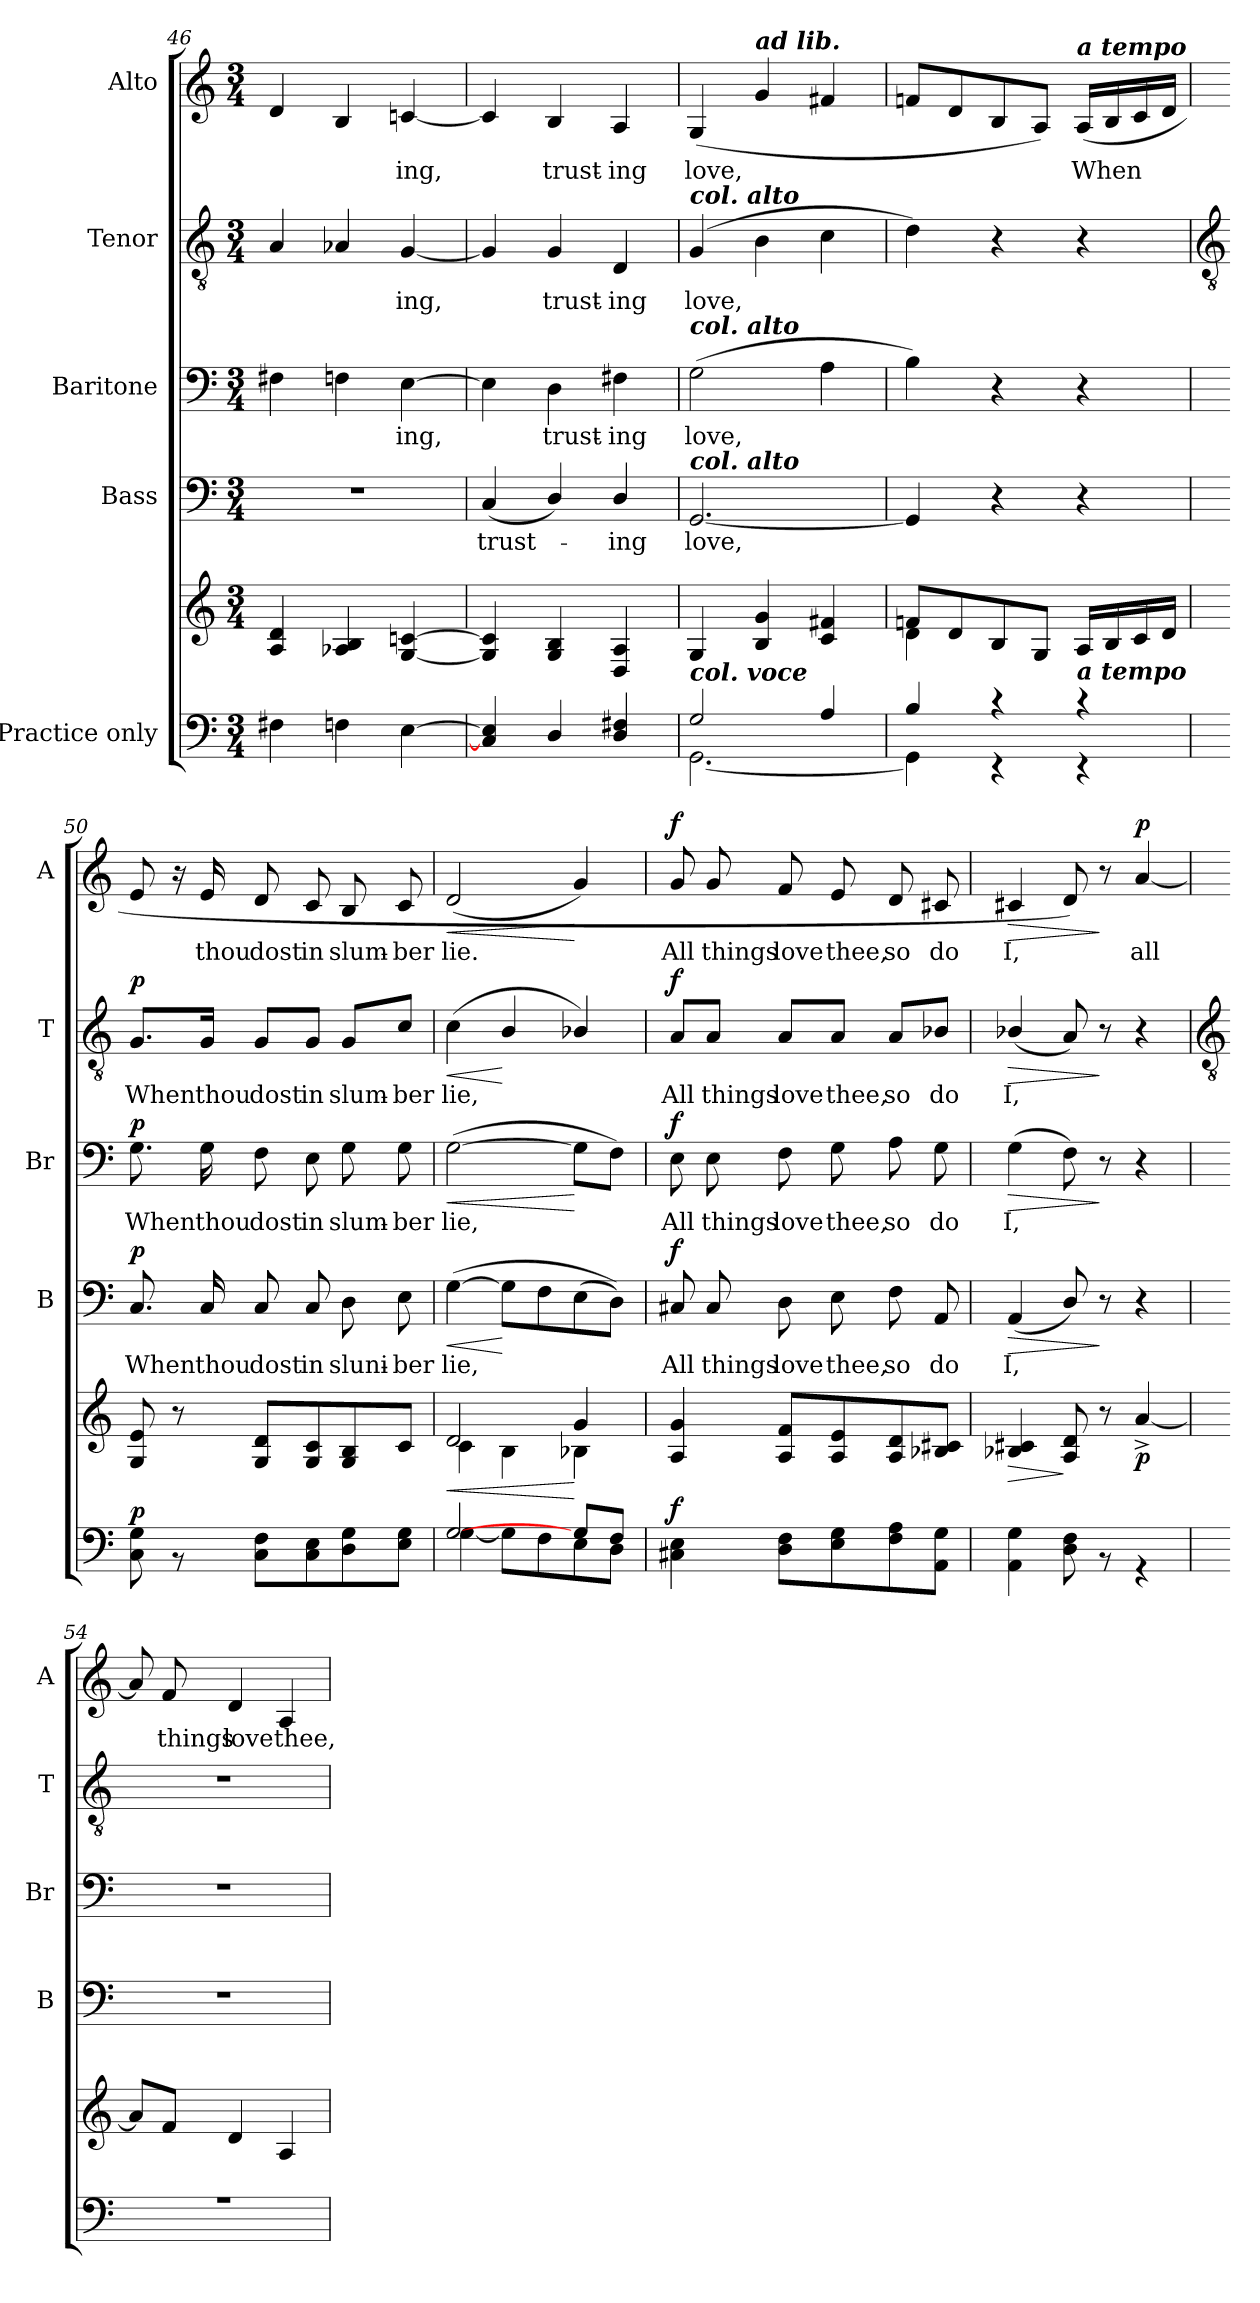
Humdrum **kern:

**kern	**kern	**dynam	**kern	**text	**dynam	**kern	**text	**dynam	**kern	**text	**dynam	**kern	**text	**dynam
*part5	*part5	*part5	*part4	*part4	*part4	*part3	*part3	*part3	*part2	*part2	*part2	*part1	*part1	*part1
*staff6	*staff5	*staff5/6	*staff4	*staff4	*staff4	*staff3	*staff3	*staff3	*staff2	*staff2	*staff2	*staff1	*staff1	*staff1
*I"Practice only	*	*	*I"Bass	*	*	*I"Baritone	*	*	*I"Tenor	*	*	*I"Alto	*	*
*	*	*	*I'B	*	*	*I'Br	*	*	*I'T	*	*	*I'A	*	*
*clefF4	*clefG2	*	*clefF4	*	*	*clefF4	*	*	*clefGv2	*	*	*clefG2	*	*
*k[]	*k[]	*	*k[]	*	*	*k[]	*	*	*k[]	*	*	*k[]	*	*
*C:	*C:	*	*C:	*	*	*C:	*	*	*C:	*	*	*C:	*	*
*M3/4	*M3/4	*	*M3/4	*	*	*M3/4	*	*	*M3/4	*	*	*M3/4	*	*
=46	=46	=46	=46	=46	=46	=46	=46	=46	=46	=46	=46	=46	=46	=46
*^	*^	*	*	*	*	*	*	*	*	*	*	*	*	*
!	!	!	!	!	!LO:N:vis=1	!	!	!	!	!	!	!	!	!	!	!
4F#X\	2ryy	4A/ 4d/	2ryy	.	2.r	.	.	4F#X	.	.	4A	.	.	4d	.	.
4Fn\	.	4A-X 4B	.	.	.	.	.	4Fn	.	.	4A-X	.	.	4B	.	.
!	!	!	!	!	!	!	!	!	!LO:LY:b	!	!	!LO:LY:b	!	!	!LO:LY:b	!
[4E\	4ryy	[4G [4cn	4ryy	.	.	.	.	[4E	ing,	.	[4G	ing,	.	[4cn	ing,	.
=47	=47	=47	=47	=47	=47	=47	=47	=47	=47	=47	=47	=47	=47	=47	=47	=47
!	!	!	!	!	!	!LO:LY:b	!	!	!	!	!	!	!	!	!	!
4C] 4E]	2.ryy	4G] 4c]	2ryy	.	(<4C	trust-	.	4E]	.	.	4G]	.	.	4c]	.	.
!	!	!	!	!	!	!	!	!	!LO:LY:b	!	!	!LO:LY:b	!	!	!LO:LY:b	!
4D	.	4G 4B	.	.	4D/)	.	.	4D	trust-	.	4G	trust-	.	4B/	trust-	.
!	!	!	!	!	!	!LO:LY:b	!	!	!LO:LY:b	!	!	!LO:LY:b	!	!	!LO:LY:b	!
4D 4F#X	.	4D 4A	4ryy	.	4D/	ing	.	4F#X	-ing	.	4D	-ing	.	4A	-ing	.
=48	=48	=48	=48	=48	=48	=48	=48	=48	=48	=48	=48	=48	=48	=48	=48	=48
!	!	!	!	!	!	!	!	!	!	!	!LO:TX:a:Bi:t=col. alto	!	!	!	!	!
!	!	!	!	!	!	!	!	!LO:TX:a:Bi:t=col. alto	!	!	!	!	!	!	!	!
!	!	!	!	!	!LO:TX:a:Bi:t=col. alto	!	!	!	!	!	!	!	!	!	!	!
!LO:TX:a:Bi:t=col. voce	!	!	!	!	!	!	!	!	!	!	!	!	!	!	!	!
!	!	!	!	!	!	!LO:LY:b	!	!	!LO:LY:b	!	!	!LO:LY:b	!	!	!LO:LY:b	!
2G/	[2.GG\	4G	4ryy	.	[2.GG	love,	.	(>2G	love,	.	(>4G	love,	.	(<4G	love,	.
!	!	!	!	!	!	!	!	!	!	!	!	!	!	!LO:TX:a:Bi:t=ad lib.	!	!
.	.	4B/ 4g/	4ryy	.	.	.	.	.	.	.	4B\	.	.	4g	.	.
4A/	.	4c/ 4f#X/	4ryy	.	.	.	.	4A	.	.	4c	.	.	4f#X	.	.
=49	=49	=49	=49	=49	=49	=49	=49	=49	=49	=49	=49	=49	=49	=49	=49	=49
4B/	4GG\]	8fnL	4d\	.	4GG]	.	.	4B)	.	.	4d)	.	.	8fnL	.	.
.	.	8d	.	.	.	.	.	.	.	.	.	.	.	8d	.	.
4r	4r	8B	2ryy	.	4r	.	.	4r	.	.	4r	.	.	8B	.	.
.	.	8GJ	.	.	.	.	.	.	.	.	.	.	.	8AJ)	.	.
!	!	!	!	!	!	!	!	!	!	!	!	!	!	!LO:TX:a:Bi:t=a tempo	!	!
!LO:TX:a:Bi:t=a tempo	!	!	!	!	!	!	!	!	!	!	!	!	!	!	!	!
!	!	!	!	!	!	!	!	!	!	!	!	!	!	!	!LO:LY:b	!
4r	4r	16ALL	.	.	4r	.	.	4r	.	.	4r	.	.	(<16ALL	When	.
.	.	16B	.	.	.	.	.	.	.	.	.	.	.	16B	.	.
.	.	16c	.	.	.	.	.	.	.	.	.	.	.	16c	.	.
.	.	16dJJ	.	.	.	.	.	.	.	.	.	.	.	16dJJ	.	.
!!LO:LB:g=z
=50	=50	=50	=50	=50	=50	=50	=50	=50	=50	=50	=50	=50	=50	=50	=50	=50
*	*	*	*	*	*	*	*	*	*	*	*clefGv2	*	*	*	*	*
!	!	!	!	!LO:DY:a=2	!	!LO:LY:b	!LO:DY:b	!	!LO:LY:b	!LO:DY:b	!	!LO:LY:b	!LO:DY:b	!	!	!
2.ryy	8C\ 8G\	8G 8e	2ryy	p	8.C	When	p	8.G	When	p	8.G/L	When	p	8e	.	.
.	8r	8r	.	.	.	.	.	.	.	.	.	.	.	16r	.	.
!	!	!	!	!	!	!LO:LY:b	!	!	!LO:LY:b	!	!	!LO:LY:b	!	!	!LO:LY:b	!
.	.	.	.	.	16C	thou	.	16G	thou	.	16G/Jk	thou	.	16e	thou	.
!	!	!	!	!	!	!LO:LY:b	!	!	!LO:LY:b	!	!	!LO:LY:b	!	!	!LO:LY:b	!
.	8C\ 8F\L	8G 8dL	.	.	8C	dost	.	8F	dost	.	8G/L	dost	.	8d	dost	.
!	!	!	!	!	!	!LO:LY:b	!	!	!LO:LY:b	!	!	!LO:LY:b	!	!	!LO:LY:b	!
.	8C\ 8E\	8G 8c	.	.	8C	in	.	8E	in	.	8G/J	in	.	8c	in	.
!	!	!	!	!	!	!LO:LY:b	!	!	!LO:LY:b	!	!	!LO:LY:b	!	!	!LO:LY:b	!
.	8D\ 8G\	8G 8B	4ryy	.	8D\	sluni-	.	8G	slum-	.	8G/L	slum-	.	8B/	slum-	.
!	!	!	!	!	!	!LO:LY:b	!	!	!LO:LY:b	!	!	!LO:LY:b	!	!	!LO:LY:b	!
.	8E\ 8G\J	8cJ	.	.	8E	-ber	.	8G	-ber	.	8c/J	-ber	.	8c	-ber	.
=51	=51	=51	=51	=51	=51	=51	=51	=51	=51	=51	=51	=51	=51	=51	=51	=51
!	!	!	!	!LO:HP:b	!	!LO:LY:b	!LO:HP:b	!	!LO:LY:b	!LO:HP:b	!	!LO:LY:b	!LO:HP:b	!	!LO:LY:b	!LO:HP:b
[2G/	[4G\	2d	4c\	<	(>[4G	lie,	<	(>[2G	lie,	<	(<4c	lie,	<	(<2d	lie.	<
.	8G\L]	.	4B\	.	8GL]	.	[	.	.	.	4B/	.	[	.	.	.
.	8F\	.	.	.	8F	.	.	.	.	.	.	.	.	.	.	.
8G/L	8E\	4g	4B-X\	[	(>8E	.	.	8GL]	.	[	4B-X/)	.	.	4g)	.	[
8F/J	8D\J	.	.	.	8DJ))	.	.	8FJ)	.	.	.	.	.	.	.	.
=52	=52	=52	=52	=52	=52	=52	=52	=52	=52	=52	=52	=52	=52	=52	=52	=52
!	!	!	!	!LO:DY:a=2	!	!LO:LY:b	!LO:DY:b	!	!LO:LY:b	!LO:DY:b	!	!LO:LY:b	!LO:DY:b	!	!LO:LY:b	!LO:DY:b
2ryy	4C#X\ 4E\	4A 4g	2ryy	f	8C#X	All	f	8E	All	f	8A/L	All	f	8g	All	f
!	!	!	!	!	!	!LO:LY:b	!	!	!LO:LY:b	!	!	!LO:LY:b	!	!	!LO:LY:b	!
.	.	.	.	.	8C#	things	.	8E	things	.	8A/J	things	.	8g	things	.
!	!	!	!	!	!	!LO:LY:b	!	!	!LO:LY:b	!	!	!LO:LY:b	!	!	!LO:LY:b	!
.	8D\ 8F\L	8A 8fL	.	.	8D\	love	.	8F	love	.	8A/L	love	.	8f	love	.
!	!	!	!	!	!	!LO:LY:b	!	!	!LO:LY:b	!	!	!LO:LY:b	!	!	!LO:LY:b	!
.	8E\ 8G\	8A 8e	.	.	8E	thee,	.	8G	thee,	.	8A/J	thee,	.	8e	thee,	.
!	!	!	!	!	!	!LO:LY:b	!	!	!LO:LY:b	!	!	!LO:LY:b	!	!	!LO:LY:b	!
8ryy	8F\ 8A\	8A 8d	4ryy	.	8F	so	.	8A	so	.	8A/L	so	.	8d	so	.
!	!	!	!	!	!	!LO:LY:b	!	!	!LO:LY:b	!	!	!LO:LY:b	!	!	!LO:LY:b	!
8ryy	8AA\ 8G\J	8B-X 8c#XJ	.	.	8AA	do	.	8G	do	.	8B-X/J	do	.	8c#X	do	.
=53	=53	=53	=53	=53	=53	=53	=53	=53	=53	=53	=53	=53	=53	=53	=53	=53
!	!	!	!	!LO:HP:b	!	!LO:LY:b	!LO:HP:b	!	!LO:LY:b	!LO:HP:b	!	!LO:LY:b	!LO:HP:b	!	!LO:LY:b	!LO:HP:b
2.ryy	4AA\ 4G\	4B-X 4c#X	2ryy	>	(<4AA	I,	>	(>4G	I,	>	(<4B-X/	I,	>	4c#X	I,	>
.	8D\ 8F\	8A 8d	.	]	8D/)	.	.	8F)	.	.	8A)	.	.	8d)	.	.
.	8r	8r	.	.	8r	.	]	8r	.	]	8r	.	]	8r	.	]
!	!	!	!	!LO:DY:b	!	!	!	!	!	!	!	!	!	!	!LO:LY:b	!LO:DY:b
.	4r	[4a^	4ryy	p	4r	.	.	4r	.	.	4r	.	.	[4a	all	p
!!LO:LB:g=z
=54	=54	=54	=54	=54	=54	=54	=54	=54	=54	=54	=54	=54	=54	=54	=54	=54
*	*	*	*	*	*	*	*	*	*	*	*clefGv2	*	*	*	*	*
!LO:N:vis=1	!LO:N:vis=1	!	!LO:N:vis=1	!	!LO:N:vis=1	!	!	!LO:N:vis=1	!	!	!LO:N:vis=1	!	!	!	!	!
2.r	2.ryy	8a/L]	2.ryy	.	2.r	.	.	2.r	.	.	2.r	.	.	8a]	.	.
!	!	!	!	!	!	!	!	!	!	!	!	!	!	!	!LO:LY:b	!
.	.	8f/J	.	.	.	.	.	.	.	.	.	.	.	8f	things	.
!	!	!	!	!	!	!	!	!	!	!	!	!	!	!	!LO:LY:b	!
.	.	4d/	.	.	.	.	.	.	.	.	.	.	.	4d	love	.
!	!	!	!	!	!	!	!	!	!	!	!	!	!	!	!LO:LY:b	!
.	.	4A	.	.	.	.	.	.	.	.	.	.	.	4A	thee,	.
*v	*v	*	*	*	*	*	*	*	*	*	*	*	*	*	*	*
*	*v	*v	*	*	*	*	*	*	*	*	*	*	*	*	*
=	=	=	=	=	=	=	=	=	=	=	=	=	=	=
*-	*-	*-	*-	*-	*-	*-	*-	*-	*-	*-	*-	*-	*-	*-
